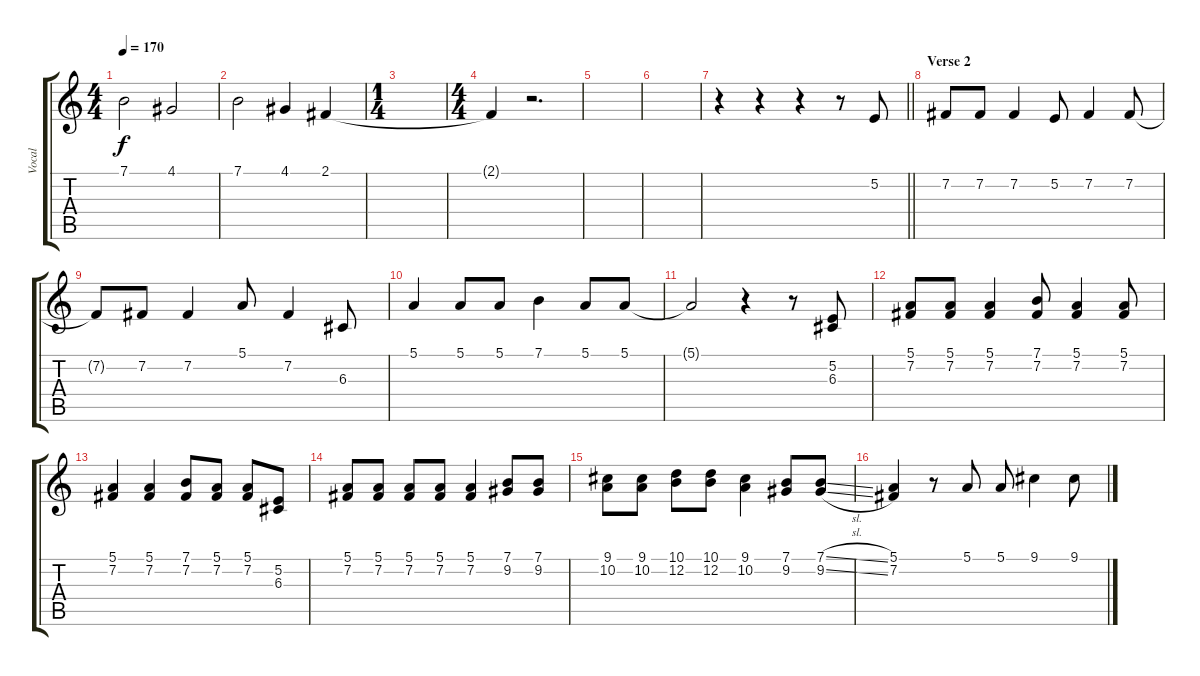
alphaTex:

\track ("Vocal" "Vocal") {instrument lead6voice}
\staff {score tabs}
\tuning (E4 B3 G3 D3 A2 E2) {hide}
\ts (4 4)
\tempo 170
\clef g2
\ks c
7.1.2{dy f} 4.1.2 |
7.1.2 4.1.4 2.1.4 |
\ts (1 4)
|
\ts (4 4)
2.1{t}.4 r.2{d} |
|
|
\barLineRight lightlight
r.4 r.4 r.4 r.8 5.2.8 |
\section ("" "Verse 2")
7.2.8 7.2.8 7.2.4 5.2.8 7.2.4 7.2.8 |
7.2{t}.8 7.2.8 7.2.4 5.1.8 7.2.4 6.3.8 |
5.1.4 5.1.8 5.1.8 7.1.4 5.1.8 5.1.8 |
5.1{t}.2 r.4 r.8 (5.2 6.3).8 |
(5.1 7.2).8 (5.1 7.2).8 (5.1 7.2).4 (7.1 7.2).8 (5.1 7.2).4 (5.1 7.2).8 |
(5.1 7.2).4 (5.1 7.2).4 (7.1 7.2).8 (5.1 7.2).8 (5.1 7.2).8 (5.2 6.3).8 |
(5.1 7.2).8 (5.1 7.2).8 (5.1 7.2).8 (5.1 7.2).8 (5.1 7.2).4 (7.1 9.2).8 (7.1 9.2).8 |
(9.1 10.2).8 (9.1 10.2).8 (10.1 12.2).8 (10.1 12.2).8 (9.1 10.2).4 (7.1 9.2).8 (7.1{sl} 9.2{sl}).8 |
(5.1 7.2).4 r.8 5.1.8 5.1.8 9.1.4 9.1.8
